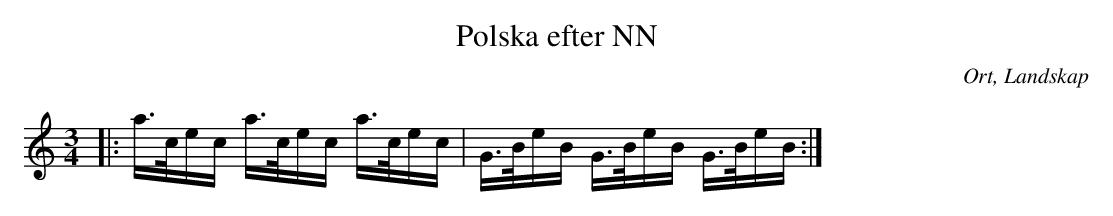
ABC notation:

X:1
T:Polska efter NN
O:Ort, Landskap
M:3/4
L:1/16
K:C
|: a>cec a>cec a>cec|G>BeB G>BeB G>BeB:|
